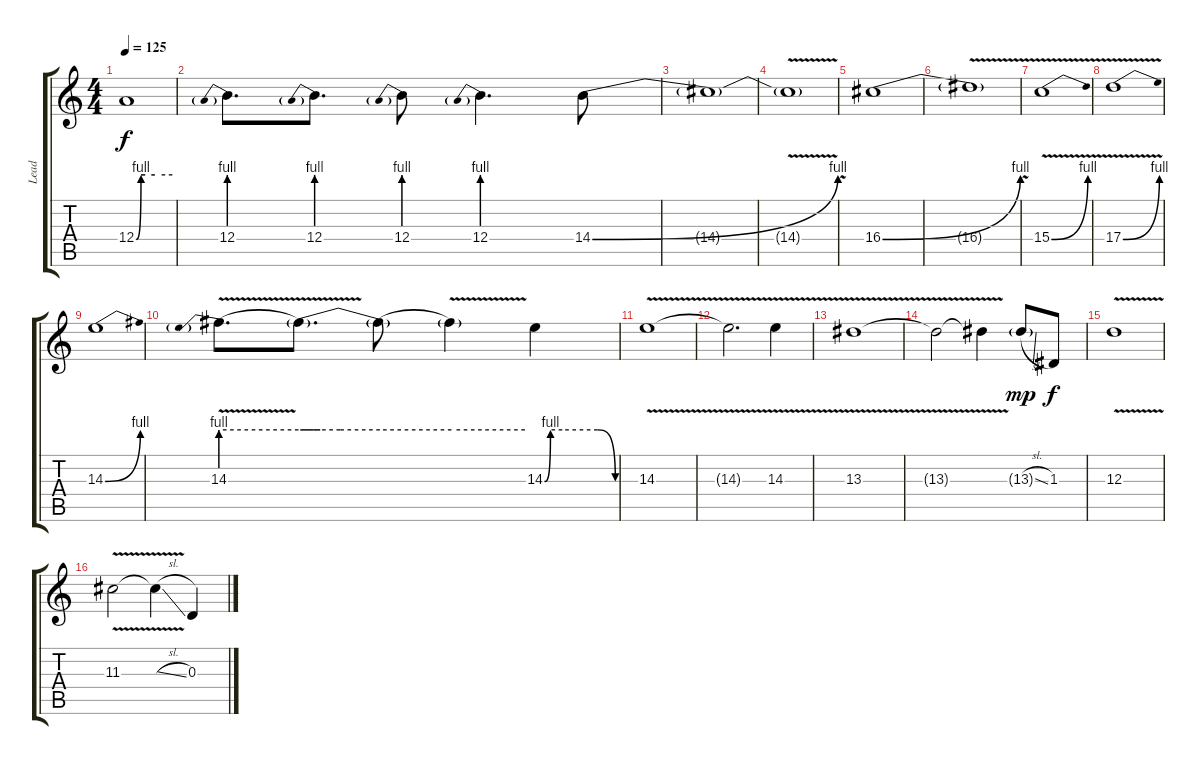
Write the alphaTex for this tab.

\track ("Lead" "Lead") {instrument distortionguitar}
\staff {score tabs}
\tuning (B3 Gb3 D3 A2 E2 B1) {hide}
\ts (4 4)
\tempo 125
\clef g2
\ks c
12.4{be (custom 0 0 8 4 15 4 31 4 60 4)}.1{dy f} |
12.4{be (prebend 0 4 60 4)}.8{d} 12.4{be (prebend 0 4 60 4)}.8{d} 12.4{be (prebend 0 4 60 4)}.8 12.4{be (prebend 0 4 60 4)}.4{d} 14.4{be (bend 0 0 60 4)}.8 |
14.4{t}.1 |
14.4{v t}.1 |
16.4{be (bend 0 0 60 4)}.1 |
16.4{v t}.1 |
15.4{be (bend 0 0 60 4) v}.1 |
17.4{be (bend 0 0 60 4) v}.1 |
14.3{be (bend 0 0 60 4)}.1 |
14.3{be (prebend 0 4 60 4) v}.8{d} 14.3{be (custom 0 4 5 4 10 4 15 4 30 4 60 4) t}.8{d} 14.3{be (hold 0 4 60 4) t}.8 14.3{be (hold 0 4 60 4) v t}.4 14.3{be (custom 0 0 5 4 15 4 45 4 60 0)}.4 |
14.3{v}.1 |
14.3{v t}.2{d} 14.3{v}.4 |
13.3{v}.1 |
13.3{v t}.2 13.3{v t}.4 13.3{sl g}.8{dy mp} 1.3.8{dy f} |
12.3{v}.1 |
11.3{v}.2 11.3{sl t}.4 0.3.4
